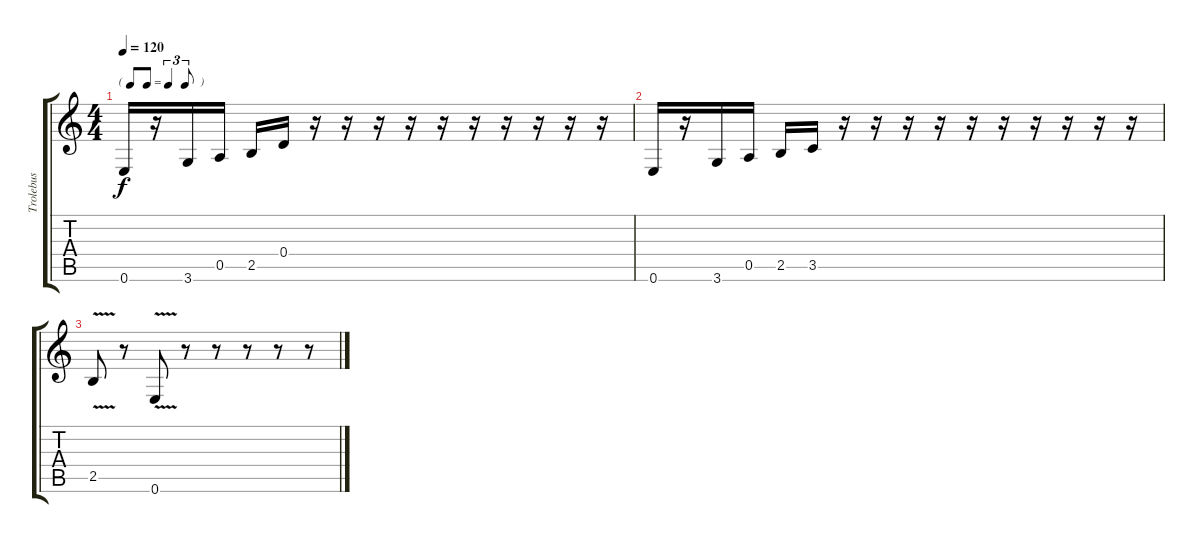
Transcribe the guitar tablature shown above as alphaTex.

\track ("Trolebus" "Trolebus") {instrument electricguitarclean}
\staff {score tabs}
\tuning (E4 B3 G3 D3 A2 E2) {hide}
\ts (4 4)
\tf triplet8th
\tempo 120
\clef g2
\ks c
0.6.16{dy f} r.16 3.6.16 0.5.16 2.5.16 0.4.16 r.16 r.16 r.16 r.16 r.16 r.16 r.16 r.16 r.16 r.16 |
0.6.16 r.16 3.6.16 0.5.16 2.5.16 3.5.16 r.16 r.16 r.16 r.16 r.16 r.16 r.16 r.16 r.16 r.16 |
2.5{v}.8 r.8 0.6{v}.8 r.8 r.8 r.8 r.8 r.8
